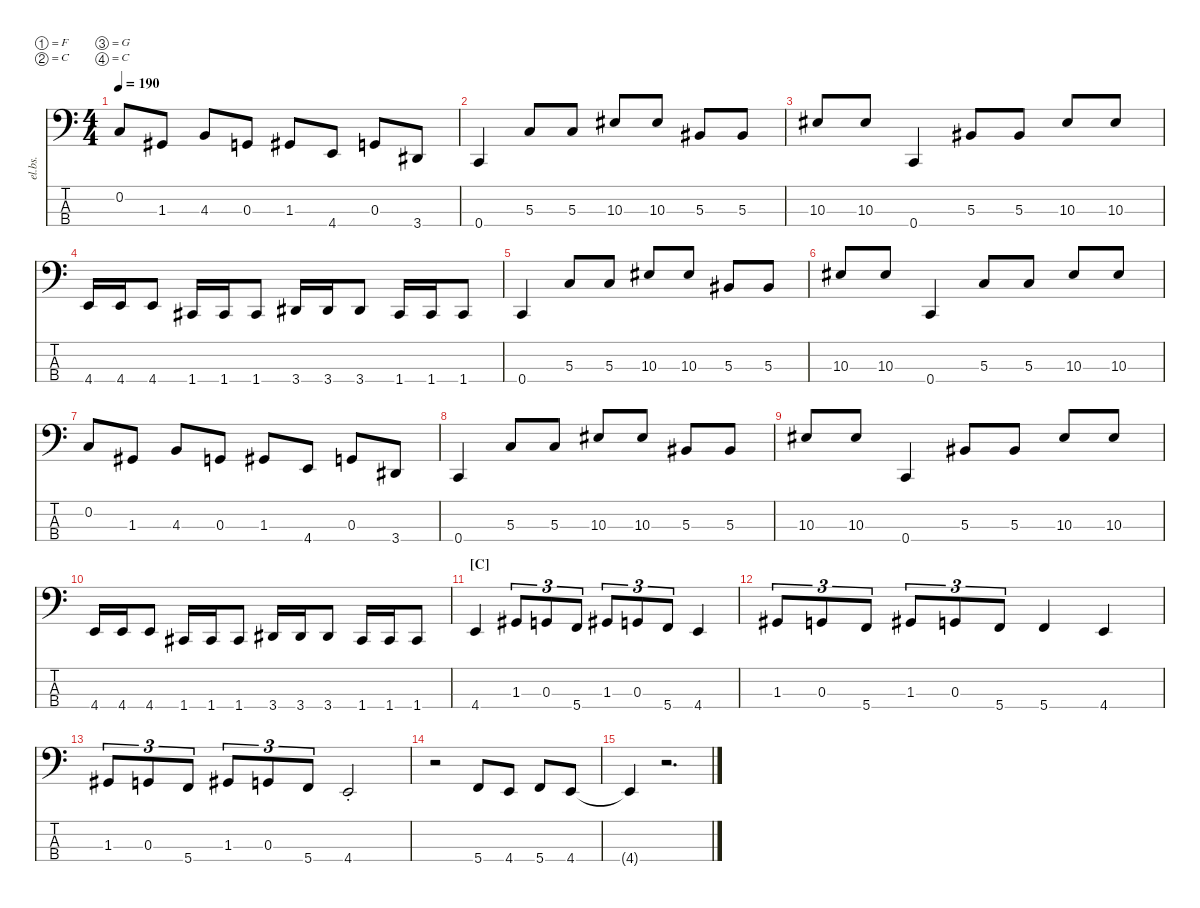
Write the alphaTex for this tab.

\defaultSystemsLayout 4
\hideDynamics
\bracketExtendMode nobrackets
\otherSystemsTrackNameOrientation horizontal
\track ("Electric Bass" "el.bs.") {instrument electricbassfinger}
\staff {score tabs}
\tuning (F2 C2 G1 C1)
\ts (4 4)
\tempo 190
\clef f4
\ks c
0.2.8{dy mf beam Up} 1.3{acc #}.8{beam Up} 4.3.8{beam Up} 0.3.8{beam Up} 1.3{acc #}.8{beam Up} 4.4.8{beam Up} 0.3.8{beam Up} 3.4{acc #}.8{beam Up} |
0.4.4{beam Up} 5.3.8{beam Up} 5.3.8{beam Up} 10.3{acc #}.8{beam Up} 10.3{acc #}.8{beam Up} 5.3{acc #}.8{beam Up} 5.3{acc #}.8{beam Up} |
10.3{acc #}.8{beam Up} 10.3{acc #}.8{beam Up} 0.4.4{beam Up} 5.3{acc #}.8{beam Up} 5.3{acc #}.8{beam Up} 10.3{acc #}.8{beam Up} 10.3{acc #}.8{beam Up} |
4.4.16{beam Up} 4.4.16{beam Up} 4.4.8{beam Up} 1.4{acc #}.16{beam Up} 1.4{acc #}.16{beam Up} 1.4{acc #}.8{beam Up} 3.4{acc #}.16{beam Up} 3.4{acc #}.16{beam Up} 3.4{acc #}.8{beam Up} 1.4{acc #}.16{beam Up} 1.4{acc #}.16{beam Up} 1.4{acc #}.8{beam Up} |
0.4.4{beam Up} 5.3.8{beam Up} 5.3.8{beam Up} 10.3{acc #}.8{beam Up} 10.3{acc #}.8{beam Up} 5.3{acc #}.8{beam Up} 5.3{acc #}.8{beam Up} |
10.3{acc #}.8{beam Up} 10.3{acc #}.8{beam Up} 0.4.4{beam Up} 5.3.8{beam Up} 5.3.8{beam Up} 10.3{acc #}.8{beam Up} 10.3{acc #}.8{beam Up} |
0.2.8{beam Up} 1.3{acc #}.8{beam Up} 4.3.8{beam Up} 0.3.8{beam Up} 1.3{acc #}.8{beam Up} 4.4.8{beam Up} 0.3.8{beam Up} 3.4{acc #}.8{beam Up} |
0.4.4{beam Up} 5.3.8{beam Up} 5.3.8{beam Up} 10.3{acc #}.8{beam Up} 10.3{acc #}.8{beam Up} 5.3{acc #}.8{beam Up} 5.3{acc #}.8{beam Up} |
10.3{acc #}.8{beam Up} 10.3{acc #}.8{beam Up} 0.4.4{beam Up} 5.3{acc #}.8{beam Up} 5.3{acc #}.8{beam Up} 10.3{acc #}.8{beam Up} 10.3{acc #}.8{beam Up} |
4.4.16{beam Up} 4.4.16{beam Up} 4.4.8{beam Up} 1.4{acc #}.16{beam Up} 1.4{acc #}.16{beam Up} 1.4{acc #}.8{beam Up} 3.4{acc #}.16{beam Up} 3.4{acc #}.16{beam Up} 3.4{acc #}.8{beam Up} 1.4{acc #}.16{beam Up} 1.4{acc #}.16{beam Up} 1.4{acc #}.8{beam Up} |
\section ("C" "")
4.4.4{beam Up} 1.3{acc #}.8{tu (3 2) beam Up} 0.3.8{tu (3 2) beam Up} 5.4.8{tu (3 2) beam Up} 1.3{acc #}.8{tu (3 2) beam Up} 0.3.8{tu (3 2) beam Up} 5.4.8{tu (3 2) beam Up} 4.4.4{beam Up} |
1.3{acc #}.8{tu (3 2) beam Up} 0.3.8{tu (3 2) beam Up} 5.4.8{tu (3 2) beam Up} 1.3{acc #}.8{tu (3 2) beam Up} 0.3.8{tu (3 2) beam Up} 5.4.8{tu (3 2) beam Up} 5.4.4{beam Up} 4.4.4{beam Up} |
1.3{acc #}.8{tu (3 2) beam Up} 0.3.8{tu (3 2) beam Up} 5.4.8{tu (3 2) beam Up} 1.3{acc #}.8{tu (3 2) beam Up} 0.3.8{tu (3 2) beam Up} 5.4.8{tu (3 2) beam Up} 4.4{st}.2{beam Up} |
r.2{beam Down} 5.4.8{beam Up} 4.4.8{beam Up} 5.4.8{beam Up} 4.4.8{beam Up} |
4.4{t}.4{beam Up} r.2{d beam Up}
